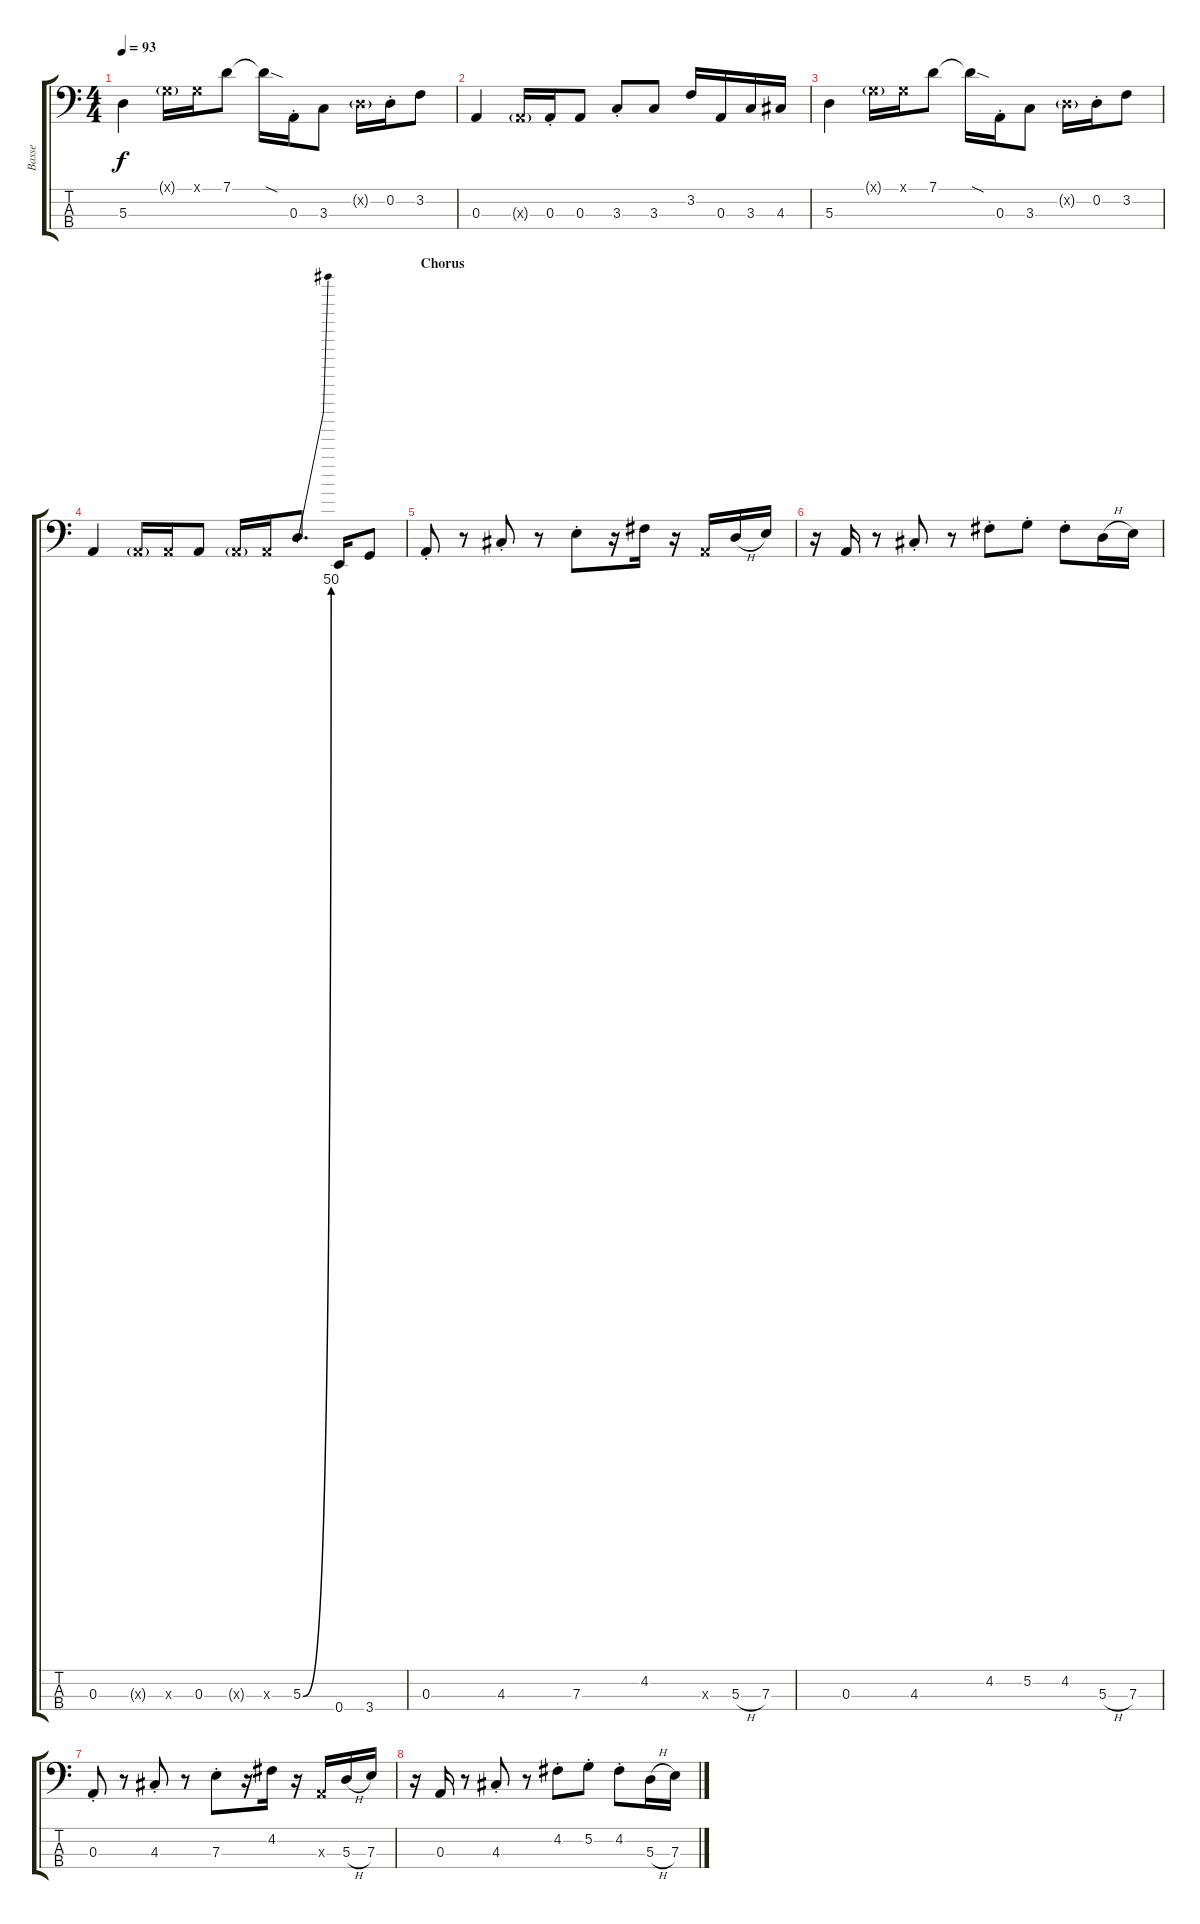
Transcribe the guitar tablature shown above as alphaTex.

\track ("Basse" "Basse") {instrument electricbassfinger}
\staff {score tabs}
\tuning (G2 D2 A1 E1) {hide}
\ts (4 4)
\tempo 93
\clef f4
\ks c
5.3.4{dy f} 0.1{g x}.16 0.1{x}.16 7.1.8 7.1{sod t}.16 0.3{st}.16 3.3.8 0.2{g x}.16 0.2{st}.16 3.2.8 |
0.3.4 0.3{g x}.16 0.3{st}.16 0.3.8 3.3{st}.8 3.3.8 3.2.16 0.3.16 3.3.16 4.3.16 |
5.3.4 0.1{g x}.16 0.1{x}.16 7.1.8 7.1{sod t}.16 0.3{st}.16 3.3.8 0.2{g x}.16 0.2{st}.16 3.2.8 |
0.3.4 0.3{g x}.16 0.3{x}.16 0.3.8 0.3{g x}.16 0.3{x}.16 5.3{be (bend 0 0 300 200)}.8{d} 0.4.16 3.4{be (hold 0 0 300 0)}.8 |
\section ("" "Chorus")
0.3{st}.8 r.8 4.3{st}.8 r.8 7.3{st}.8 r.16 4.2.16 r.16 0.3{x}.16 5.3{h}.16 7.3.16 |
r.16 0.3.16 r.8 4.3{st}.8 r.8 4.2{st}.8 5.2{st}.8 4.2{st}.8 5.3{h}.16 7.3.16 |
0.3{st}.8 r.8 4.3{st}.8 r.8 7.3{st}.8 r.16 4.2.16 r.16 0.3{x}.16 5.3{h}.16 7.3.16 |
r.16 0.3.16 r.8 4.3{st}.8 r.8 4.2{st}.8 5.2{st}.8 4.2{st}.8 5.3{h}.16 7.3.16
